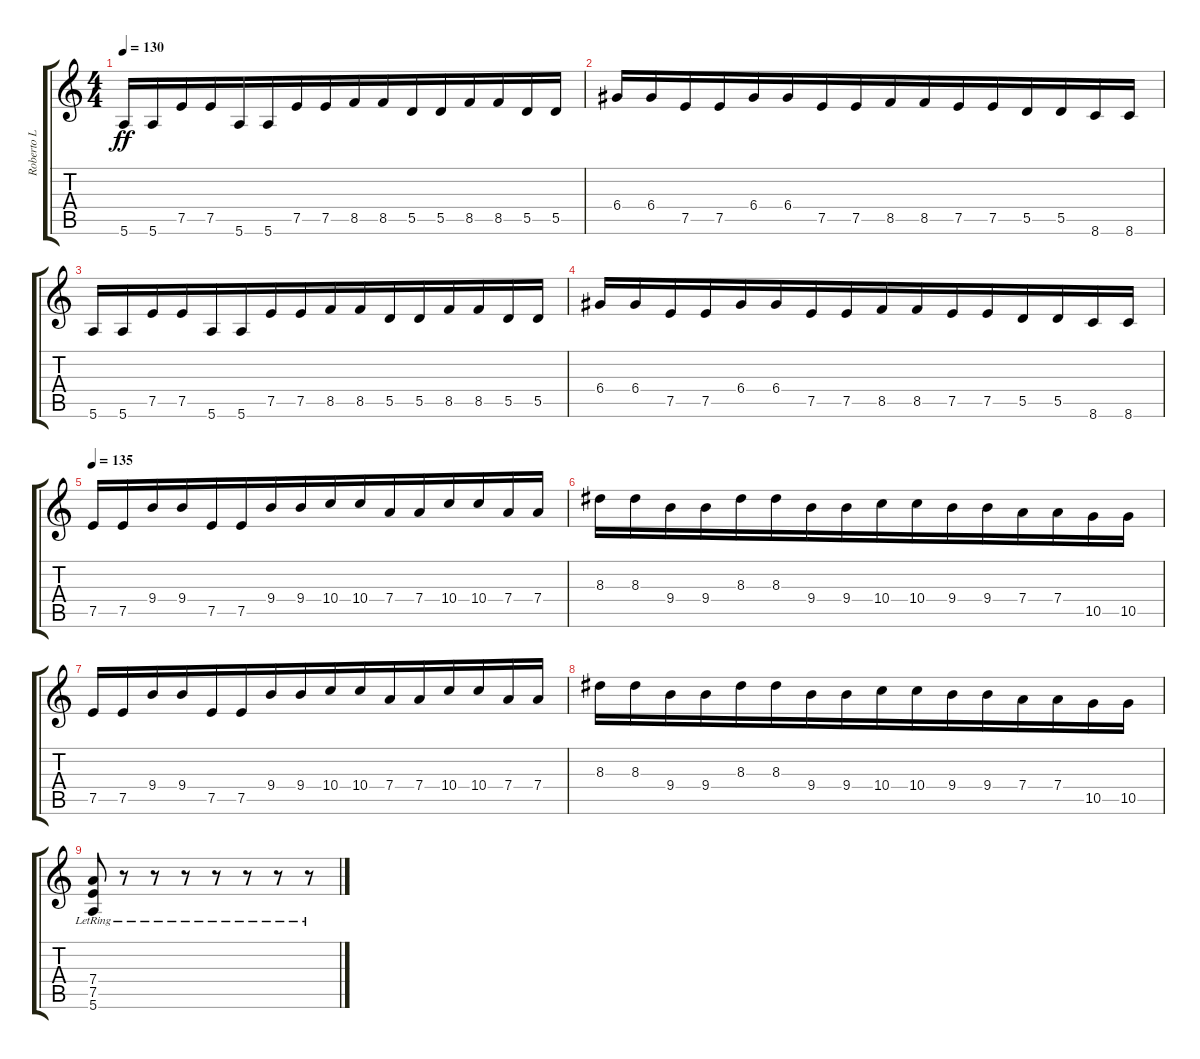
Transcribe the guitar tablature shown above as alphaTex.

\track ("Roberto L" "Roberto L") {instrument overdrivenguitar}
\staff {score tabs}
\tuning (E4 B3 G3 D3 A2 E2) {hide}
\ts (4 4)
\tempo 130
\clef g2
\ks c
5.6.16{dy ff} 5.6.16 7.5.16 7.5.16{beam merge} 5.6.16 5.6.16 7.5.16 7.5.16{beam merge} 8.5.16 8.5.16 5.5.16 5.5.16{beam merge} 8.5.16 8.5.16 5.5.16 5.5.16 |
6.4.16 6.4.16 7.5.16 7.5.16{beam merge} 6.4.16 6.4.16 7.5.16 7.5.16{beam merge} 8.5.16 8.5.16 7.5.16 7.5.16{beam merge} 5.5.16 5.5.16 8.6.16 8.6.16 |
5.6.16 5.6.16 7.5.16 7.5.16{beam merge} 5.6.16 5.6.16 7.5.16 7.5.16{beam merge} 8.5.16 8.5.16 5.5.16 5.5.16{beam merge} 8.5.16 8.5.16 5.5.16 5.5.16 |
6.4.16 6.4.16 7.5.16 7.5.16{beam merge} 6.4.16 6.4.16 7.5.16 7.5.16{beam merge} 8.5.16 8.5.16 7.5.16 7.5.16{beam merge} 5.5.16 5.5.16 8.6.16 8.6.16 |
\tempo 135
7.5.16 7.5.16 9.4.16 9.4.16{beam merge} 7.5.16 7.5.16 9.4.16 9.4.16{beam merge} 10.4.16 10.4.16 7.4.16 7.4.16{beam merge} 10.4.16 10.4.16 7.4.16 7.4.16 |
8.3.16 8.3.16 9.4.16 9.4.16{beam merge} 8.3.16 8.3.16 9.4.16 9.4.16{beam merge} 10.4.16 10.4.16 9.4.16 9.4.16{beam merge} 7.4.16 7.4.16 10.5.16 10.5.16 |
7.5.16 7.5.16 9.4.16 9.4.16{beam merge} 7.5.16 7.5.16 9.4.16 9.4.16{beam merge} 10.4.16 10.4.16 7.4.16 7.4.16{beam merge} 10.4.16 10.4.16 7.4.16 7.4.16 |
8.3.16 8.3.16 9.4.16 9.4.16{beam merge} 8.3.16 8.3.16 9.4.16 9.4.16{beam merge} 10.4.16 10.4.16 9.4.16 9.4.16{beam merge} 7.4.16 7.4.16 10.5.16 10.5.16 |
(7.4 7.5{lr} 5.6).8 r.8 r.8 r.8 r.8 r.8 r.8 r.8
